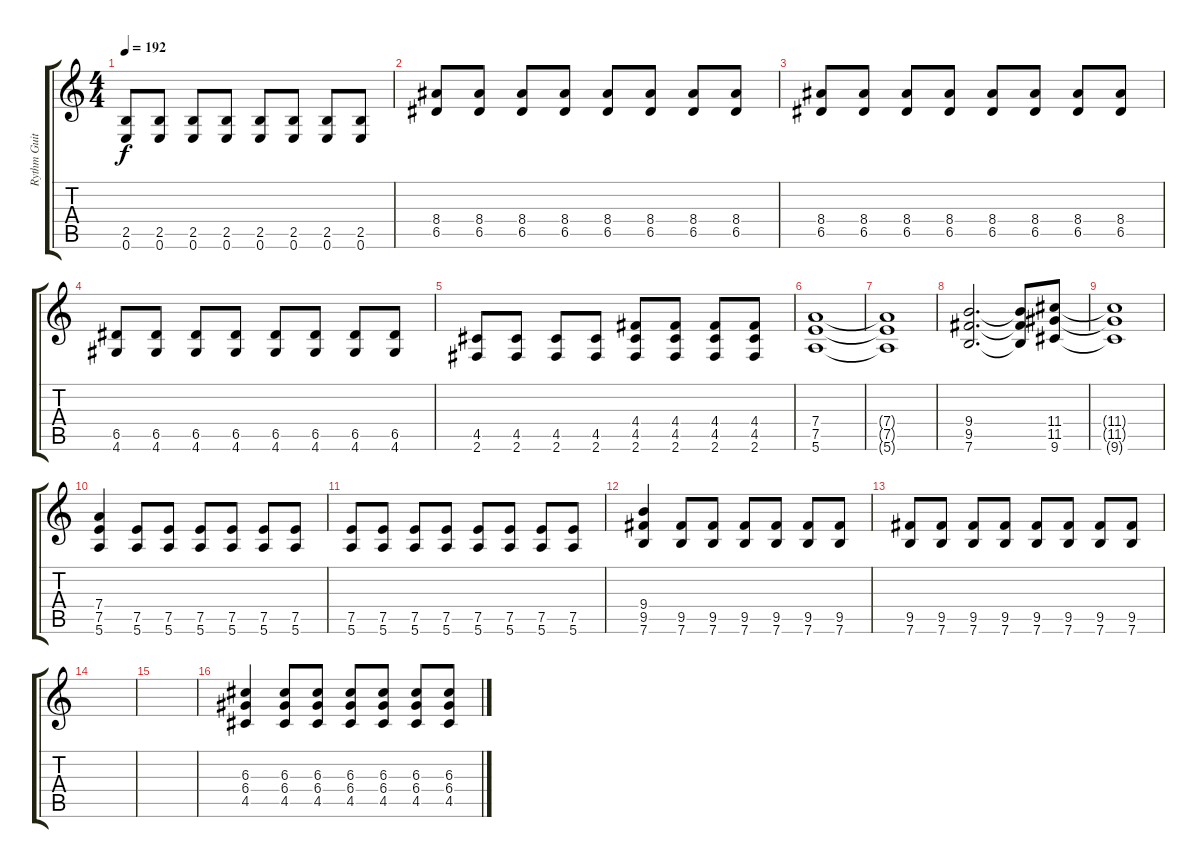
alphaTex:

\track ("Rythm Guitar" "Rythm Guit") {instrument overdrivenguitar}
\staff {score tabs}
\tuning (E4 B3 G3 D3 A2 E2) {hide}
\ts (4 4)
\tempo 192
\clef g2
\ks c
(2.5 0.6).8{dy f} (2.5 0.6).8 (2.5 0.6).8 (2.5 0.6).8 (2.5 0.6).8 (2.5 0.6).8 (2.5 0.6).8 (2.5 0.6).8 |
(8.4 6.5).8 (8.4 6.5).8 (8.4 6.5).8 (8.4 6.5).8 (8.4 6.5).8 (8.4 6.5).8 (8.4 6.5).8 (8.4 6.5).8 |
(8.4 6.5).8 (8.4 6.5).8 (8.4 6.5).8 (8.4 6.5).8 (8.4 6.5).8 (8.4 6.5).8 (8.4 6.5).8 (8.4 6.5).8 |
(6.5 4.6).8 (6.5 4.6).8 (6.5 4.6).8 (6.5 4.6).8 (6.5 4.6).8 (6.5 4.6).8 (6.5 4.6).8 (6.5 4.6).8 |
(4.5 2.6).8 (4.5 2.6).8 (4.5 2.6).8 (4.5 2.6).8 (4.4 4.5 2.6).8 (4.4 4.5 2.6).8 (4.4 4.5 2.6).8 (4.4 4.5 2.6).8 |
(7.4 7.5 5.6).1 |
(7.4{t} 7.5{t} 5.6{t}).1 |
(9.4 9.5 7.6).2{d} (9.4{t} 9.5{t} 7.6{t}).8 (11.4 11.5 9.6).8 |
(11.4{t} 11.5{t} 9.6{t}).1 |
(7.4 7.5 5.6).4 (7.5 5.6).8 (7.5 5.6).8 (7.5 5.6).8 (7.5 5.6).8 (7.5 5.6).8 (7.5 5.6).8 |
(7.5 5.6).8 (7.5 5.6).8 (7.5 5.6).8 (7.5 5.6).8 (7.5 5.6).8 (7.5 5.6).8 (7.5 5.6).8 (7.5 5.6).8 |
(9.4 9.5 7.6).4 (9.5 7.6).8 (9.5 7.6).8 (9.5 7.6).8 (9.5 7.6).8 (9.5 7.6).8 (9.5 7.6).8 |
(9.5 7.6).8 (9.5 7.6).8 (9.5 7.6).8 (9.5 7.6).8 (9.5 7.6).8 (9.5 7.6).8 (9.5 7.6).8 (9.5 7.6).8 |
|
|
(6.3 6.4 4.5).4 (6.3 6.4 4.5).8 (6.3 6.4 4.5).8 (6.3 6.4 4.5).8 (6.3 6.4 4.5).8 (6.3 6.4 4.5).8 (6.3 6.4 4.5).8
